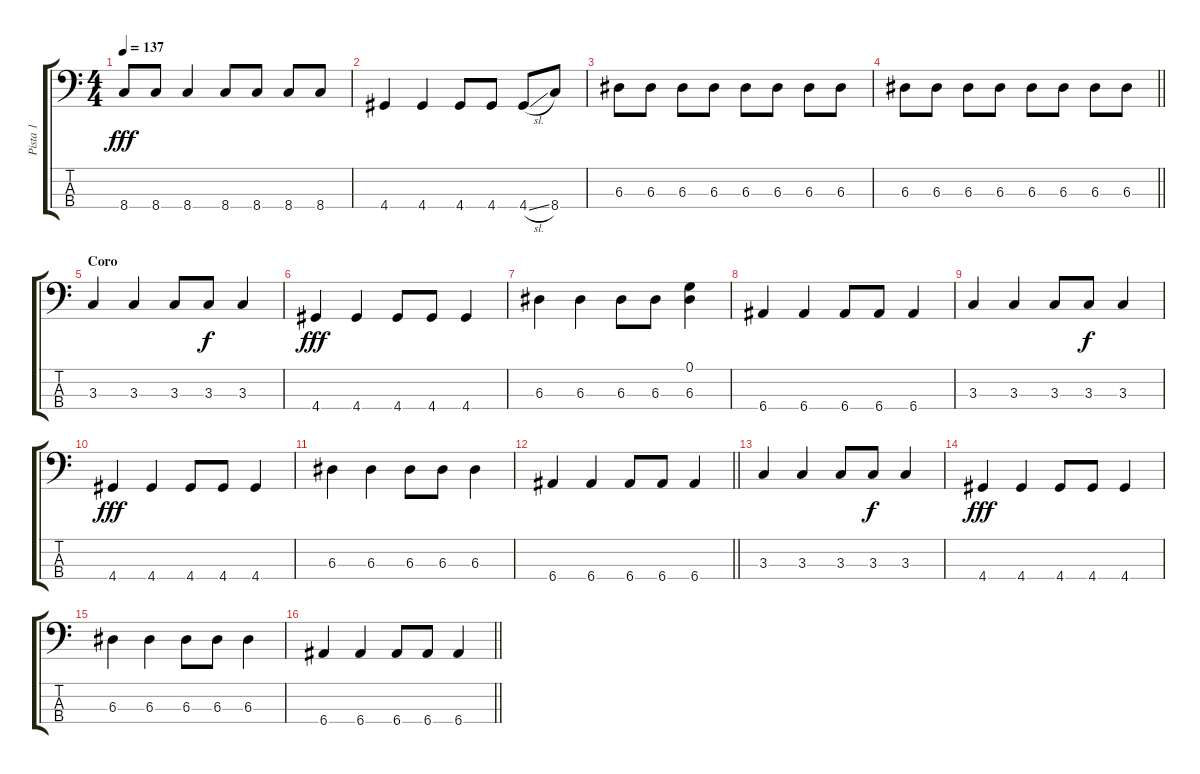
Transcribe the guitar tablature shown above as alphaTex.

\track ("Pista 1" "Pista 1") {instrument electricbasspick}
\staff {score tabs}
\tuning (G2 D2 A1 E1) {hide}
\ts (4 4)
\tempo 137
\clef f4
\ks c
8.4{t}.8{dy fff} 8.4.8 8.4.4 8.4.8 8.4.8 8.4.8 8.4.8 |
4.4.4 4.4.4 4.4.8 4.4.8 4.4{sl}.8 8.4.8 |
6.3.8 6.3.8 6.3.8 6.3.8 6.3.8 6.3.8 6.3.8 6.3.8 |
\barLineRight lightlight
6.3.8 6.3.8 6.3.8 6.3.8 6.3.8 6.3.8 6.3.8 6.3.8 |
\section ("" "Coro")
3.3.4 3.3.4 3.3.8 3.3.8{dy f} 3.3.4 |
4.4.4{dy fff} 4.4.4 4.4.8 4.4.8 4.4.4 |
6.3.4 6.3.4 6.3.8 6.3.8 (0.1 6.3).4 |
6.4.4 6.4.4 6.4.8 6.4.8 6.4.4 |
3.3.4 3.3.4 3.3.8 3.3.8{dy f} 3.3.4 |
4.4.4{dy fff} 4.4.4 4.4.8 4.4.8 4.4.4 |
6.3.4 6.3.4 6.3.8 6.3.8 6.3.4 |
\barLineRight lightlight
6.4.4 6.4.4 6.4.8 6.4.8 6.4.4 |
3.3.4 3.3.4 3.3.8 3.3.8{dy f} 3.3.4 |
4.4.4{dy fff} 4.4.4 4.4.8 4.4.8 4.4.4 |
6.3.4 6.3.4 6.3.8 6.3.8 6.3.4 |
\barLineRight lightlight
6.4.4 6.4.4 6.4.8 6.4.8 6.4.4
